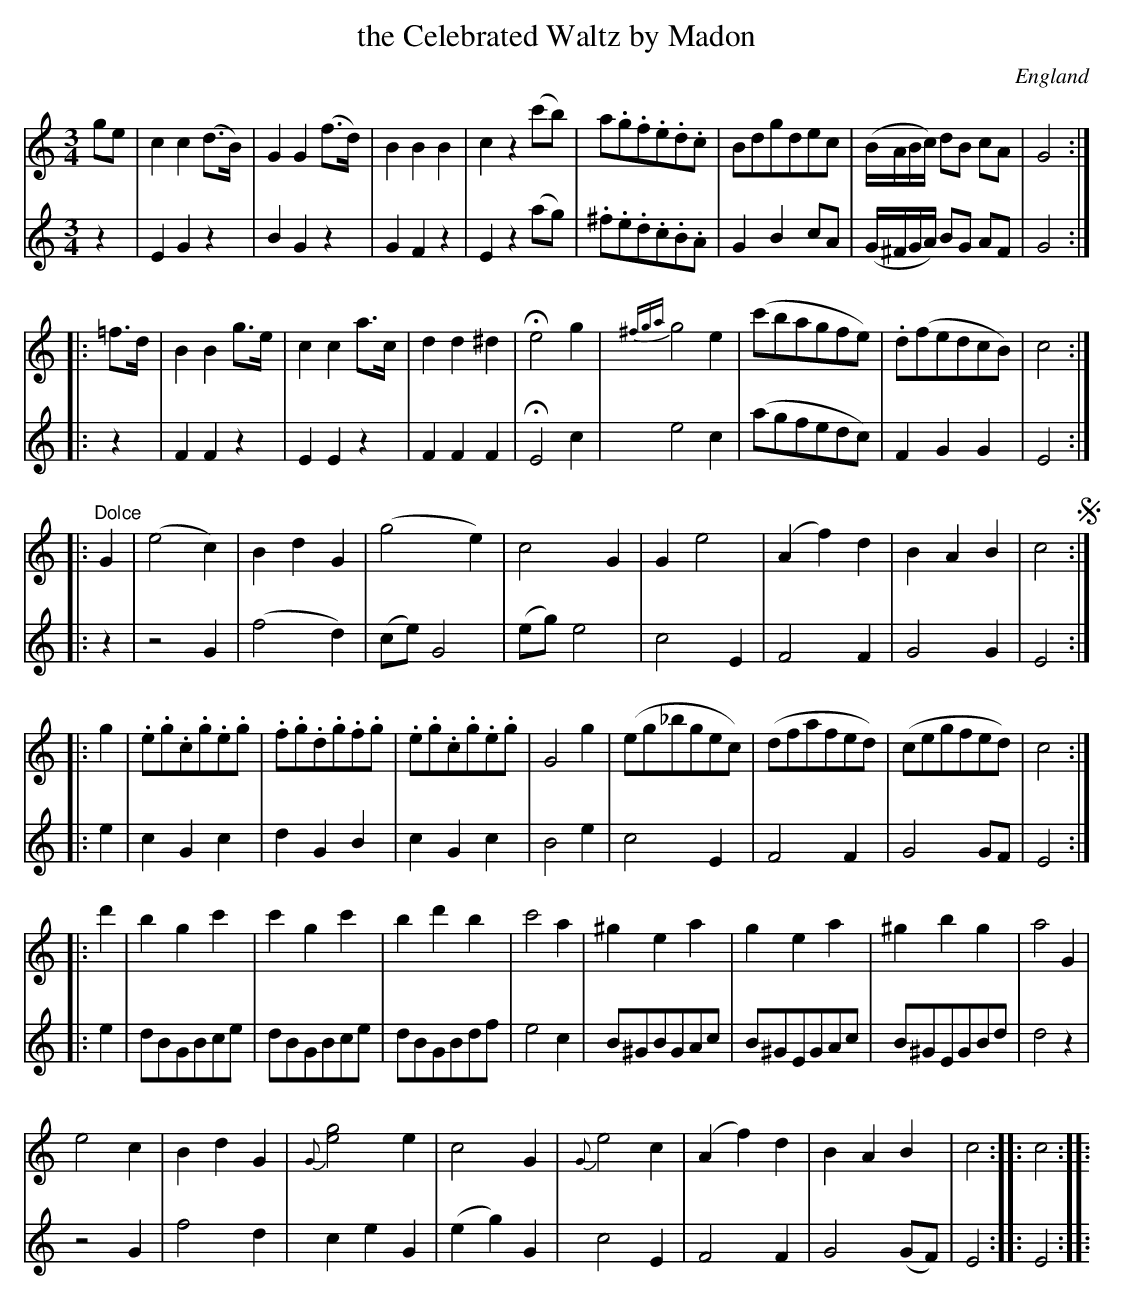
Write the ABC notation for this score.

X:1
T:the Celebrated Waltz by Madon
L:1/8
M:3/4
O:England
K:C major
[V:1] ge | c2 c2 (d>B) | G2 G2 (f>d) | B2         B2 B2 | c2 z2 (c'b) | \
           a.g.f.e.d.c | Bdgdec      | (B/A/B/c/) dB cA | G4 ::
[V:2] z2 | E2 G2 z2      | B2 G2 z2 | G2          F2 z2 | E2 z2 (ag) | \
           .^f.e.d.c.B.A | G2 B2 cA | (G/^F/G/A/) BG AF | G4 ::
[V:1] =f>d | B2 B2 g>e | c2 c2 a>c | d2 d2 ^d2 | He4 g2 | \
           {^fga}g4 e2 | (c'bagfe) | .d(fedcB) | c4 ::
[V:2] z2 | F2 F2 z2 | E2 E2 z2 | F2 F2 F2 | HE4 c2 | \
           e4 c2    | (agfedc) | F2 G2 G2 | E4 ::
"Dolce"
[V:1] G2 | (e4 c2) | B2 d2 G2 | (g4 e2) | c4 G2 | \
             G2 e4 | (A2f2) d2 | B2 A2 B2 | c4 !segno! ::
[V:2] z2 | z4 G2 | (f4 d2) | (ce) G4 | (eg) e4 | \
           c4 E2 | F4  F2  | G4 G2 | E4 ::
[V:1] g2 | .e.g.c.g.e.g | .f.g.d.g.f.g | .e.g.c.g.e.g | G4 g2 | \
              (eg_bgec) | (dfafed) | (cegfed) | c4 ::
[V:2] e2 | c2 G2 c2 | d2 G2 B2 | c2 G2 c2 | B4 e2 | \
              c4 E2 | F4 F2 | G4 GF | E4 ::
[V:1] d'2 | b2 g2 c'2 | c'2 g2 c'2 | b2 d'2 b2 | c'4 a2 | \
            ^g2 e2 a2 | g2 e2 a2 | ^g2 b2 g2 | a4 G2 |
           e4 c2 | B2 d2 G2 | {G}[e4g4] e2 | c4 G2 |\
          {G}e4 c2 | (A2f2) d2 | B2 A2 B2 | c4 :: c4 ::
[V:2] e2 | dBGBce | dBGBce | dBGBdf | e4 c2 |\
           B^GBGAc| B^GEGAc | B^GEGBd | d4 z2 | \
          z4 G2 | f4 d2 | c2 e2 G2 | (e2g2) G2 |\
         c4 E2 | F4 F2 | G4 (GF) | E4 :: E4 ::
